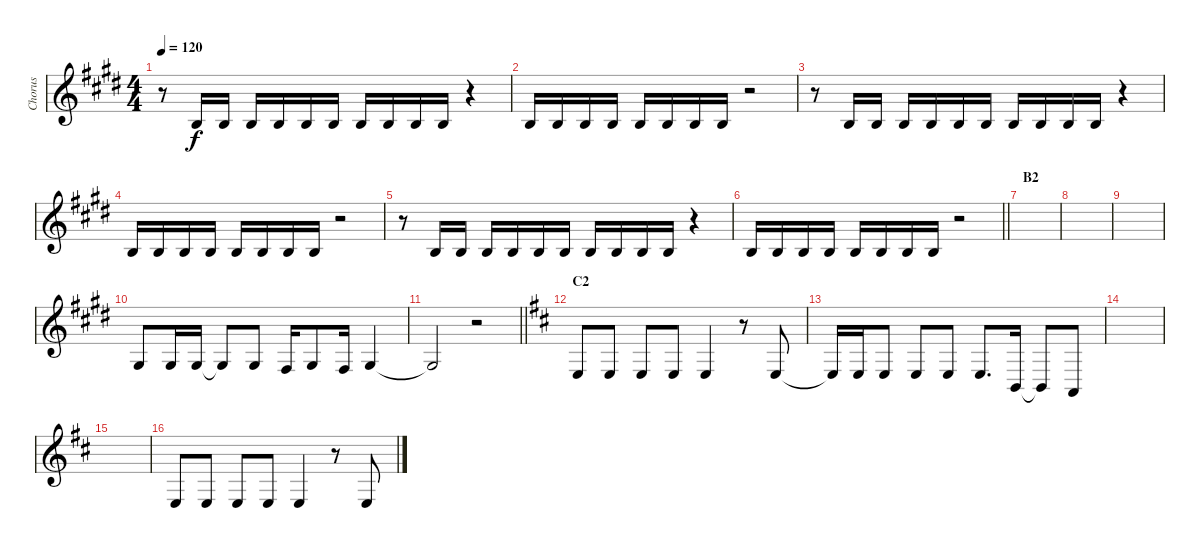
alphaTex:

\track ("Chorus" "Chorus") {instrument violin}
\staff {score}
\tuning (E4 B3 G3 D3 A2 E2) {hide}
\ts (4 4)
\tempo 120
\clef g2
\ks e
r.8{dy f} 0.2.16 0.2.16 0.2.16 0.2.16 0.2.16 0.2.16 0.2.16 0.2.16 0.2.16 0.2.16 r.4 |
0.2.16 0.2.16 0.2.16 0.2.16 0.2.16 0.2.16 0.2.16 0.2.16 r.2 |
r.8 0.2.16 0.2.16 0.2.16 0.2.16 0.2.16 0.2.16 0.2.16 0.2.16 0.2.16 0.2.16 r.4 |
0.2.16 0.2.16 0.2.16 0.2.16 0.2.16 0.2.16 0.2.16 0.2.16 r.2 |
r.8 0.2.16 0.2.16 0.2.16 0.2.16 0.2.16 0.2.16 0.2.16 0.2.16 0.2.16 0.2.16 r.4 |
\barLineRight lightlight
0.2.16 0.2.16 0.2.16 0.2.16 0.2.16 0.2.16 0.2.16 0.2.16 r.2 |
\section ("" "B2")
|
|
|
1.3.8 1.3.16 1.3.16 1.3{t}.8 1.3.8 4.4.16 1.3.8 4.4.16 1.3.4 |
\barLineRight lightlight
1.3{t}.2 r.2 |
\section ("" "C2")
\ks d
2.4.8 2.4.8 2.4.8 2.4.8 2.4.4 r.8 2.4.8 |
2.4{t}.16 2.4.16 2.4.8 2.4.8 2.4.8 2.4.8{d} 2.5.16 2.5{t}.8 0.5.8 |
|
|
2.4.8 2.4.8 2.4.8 2.4.8 2.4.4 r.8 2.4.8
